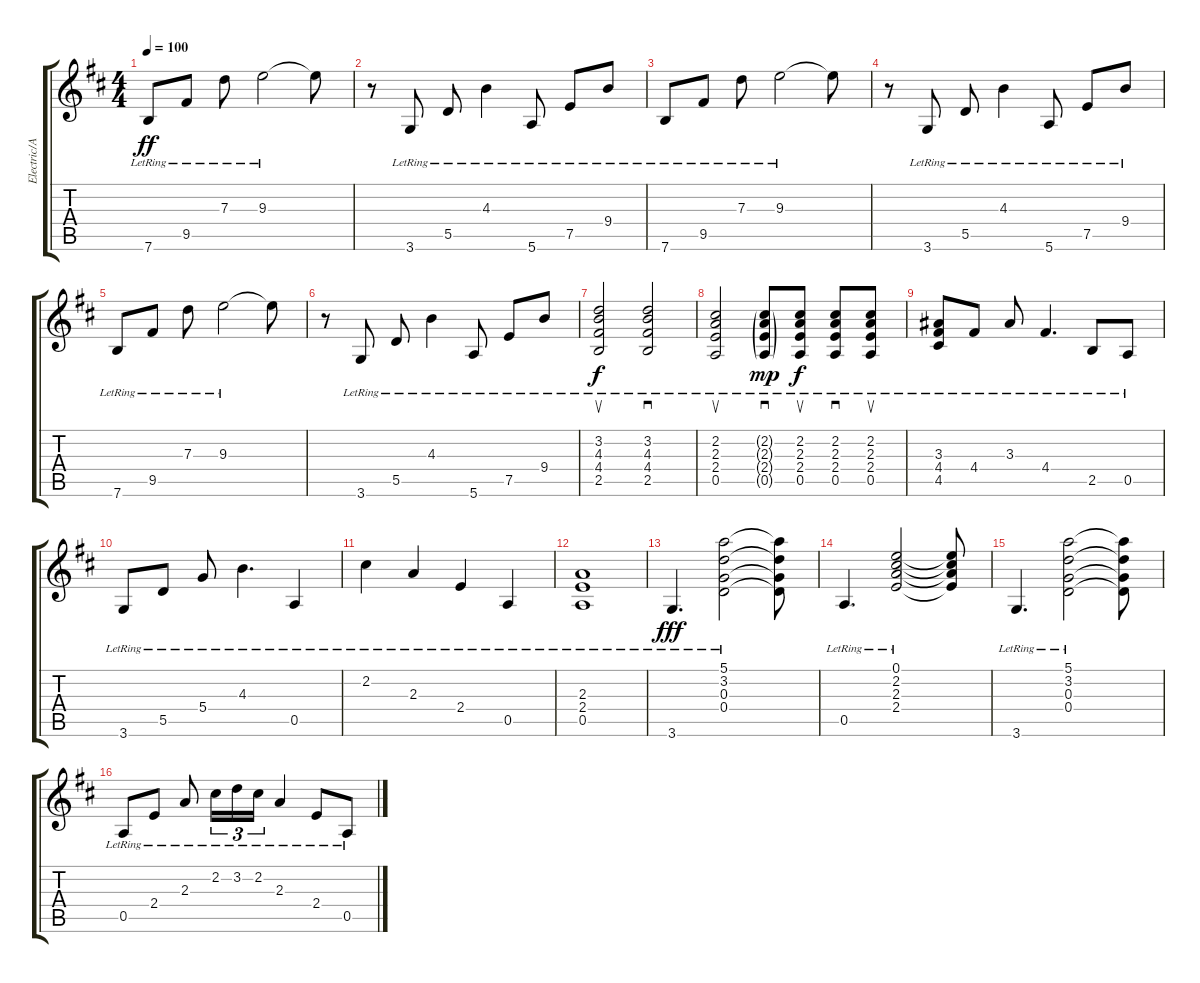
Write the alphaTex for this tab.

\track ("Electric/Acoustic Clean (Steel)" "Electric/A") {instrument acousticguitarsteel}
\staff {score tabs}
\tuning (E4 B3 G3 D3 A2 E2) {hide}
\ts (4 4)
\tempo 100
\clef g2
\ks d
7.6{lr}.8{dy ff} 9.5{lr}.8 7.3{lr}.8 9.3{lr}.2 9.3{t}.8 |
r.8 3.6{lr}.8 5.5{lr}.8 4.3{lr}.4 5.6{lr}.8 7.5{lr}.8 9.4{lr}.8 |
7.6{lr}.8 9.5{lr}.8 7.3{lr}.8 9.3{lr}.2 9.3{t}.8 |
r.8 3.6{lr}.8 5.5{lr}.8 4.3{lr}.4 5.6{lr}.8 7.5{lr}.8 9.4{lr}.8 |
7.6{lr}.8 9.5{lr}.8 7.3{lr}.8 9.3{lr}.2 9.3{t}.8 |
r.8 3.6{lr}.8 5.5{lr}.8 4.3{lr}.4 5.6{lr}.8 7.5{lr}.8 9.4{lr}.8 |
(3.2{lr} 4.3{lr} 4.4{lr} 2.5{lr}).2{su dy f} (3.2{lr} 4.3{lr} 4.4{lr} 2.5{lr}).2{sd} |
(2.2{lr} 2.3{lr} 2.4{lr} 0.5{lr}).2{su} (2.2{g lr} 2.3{g lr} 2.4{g lr} 0.5{g lr}).8{sd dy mp} (2.2{lr} 2.3{lr} 2.4{lr} 0.5{lr}).8{su dy f} (2.2{lr} 2.3{lr} 2.4{lr} 0.5{lr}).8{sd} (2.2{lr} 2.3{lr} 2.4{lr} 0.5{lr}).8{su} |
(3.3{lr} 4.4{lr} 4.5{lr}).8 4.4{lr}.8 3.3{lr}.8 4.4{lr}.4{d} 2.5{lr}.8 0.5{lr}.8 |
3.6{lr}.8 5.5{lr}.8 5.4{lr}.8 4.3{lr}.4{d} 0.5{lr}.4 |
2.2{lr}.4 2.3{lr}.4 2.4{lr}.4 0.5{lr}.4 |
(2.3{lr} 2.4{lr} 0.5{lr}).1 |
3.6{lr}.4{d dy fff} (5.1{lr} 3.2{lr} 0.3{lr} 0.4{lr}).2 (5.1{t} 3.2{t} 0.3{t} 0.4{t}).8 |
0.5{lr}.4{d} (0.1{lr} 2.2{lr} 2.3{lr} 2.4{lr}).2 (0.1{t} 2.2{t} 2.3{t} 2.4{t}).8 |
3.6{lr}.4{d} (5.1{lr} 3.2{lr} 0.3{lr} 0.4{lr}).2 (5.1{t} 3.2{t} 0.3{t} 0.4{t}).8 |
0.5{lr}.8 2.4{lr}.8 2.3{lr}.8 2.2{lr}.16{tu (3 2)} 3.2{lr}.16{tu (3 2)} 2.2{lr}.16{tu (3 2)} 2.3{lr}.4 2.4{lr}.8 0.5{lr}.8
